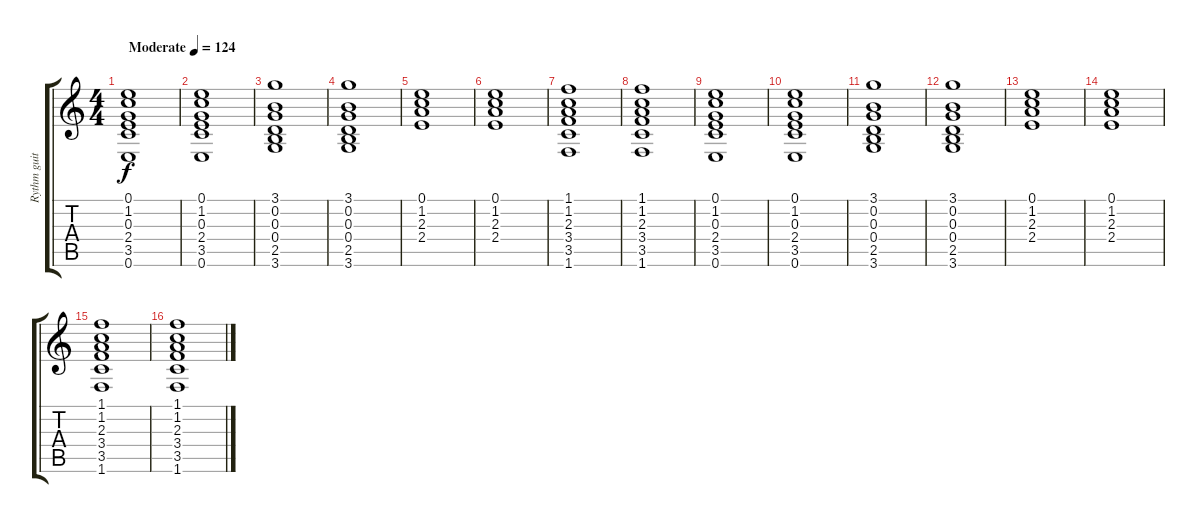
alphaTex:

\track ("Rythm guitar" "Rythm guit") {instrument acousticguitarsteel}
\staff {score tabs}
\tuning (E4 B3 G3 D3 A2 E2) {hide}
\ts (4 4)
\tempo (124 "Moderate")
\clef g2
\ks c
(0.1 1.2 0.3 2.4 3.5 0.6).1{dy f instrument acousticguitarsteel} |
(0.1 1.2 0.3 2.4 3.5 0.6).1 |
(3.1 0.2 0.3 0.4 2.5 3.6).1 |
(3.1 0.2 0.3 0.4 2.5 3.6).1 |
(0.1 1.2 2.3 2.4).1 |
(0.1 1.2 2.3 2.4).1 |
(1.1 1.2 2.3 3.4 3.5 1.6).1 |
(1.1 1.2 2.3 3.4 3.5 1.6).1 |
(0.1 1.2 0.3 2.4 3.5 0.6).1 |
(0.1 1.2 0.3 2.4 3.5 0.6).1 |
(3.1 0.2 0.3 0.4 2.5 3.6).1 |
(3.1 0.2 0.3 0.4 2.5 3.6).1 |
(0.1 1.2 2.3 2.4).1 |
(0.1 1.2 2.3 2.4).1 |
(1.1 1.2 2.3 3.4 3.5 1.6).1 |
(1.1 1.2 2.3 3.4 3.5 1.6).1
